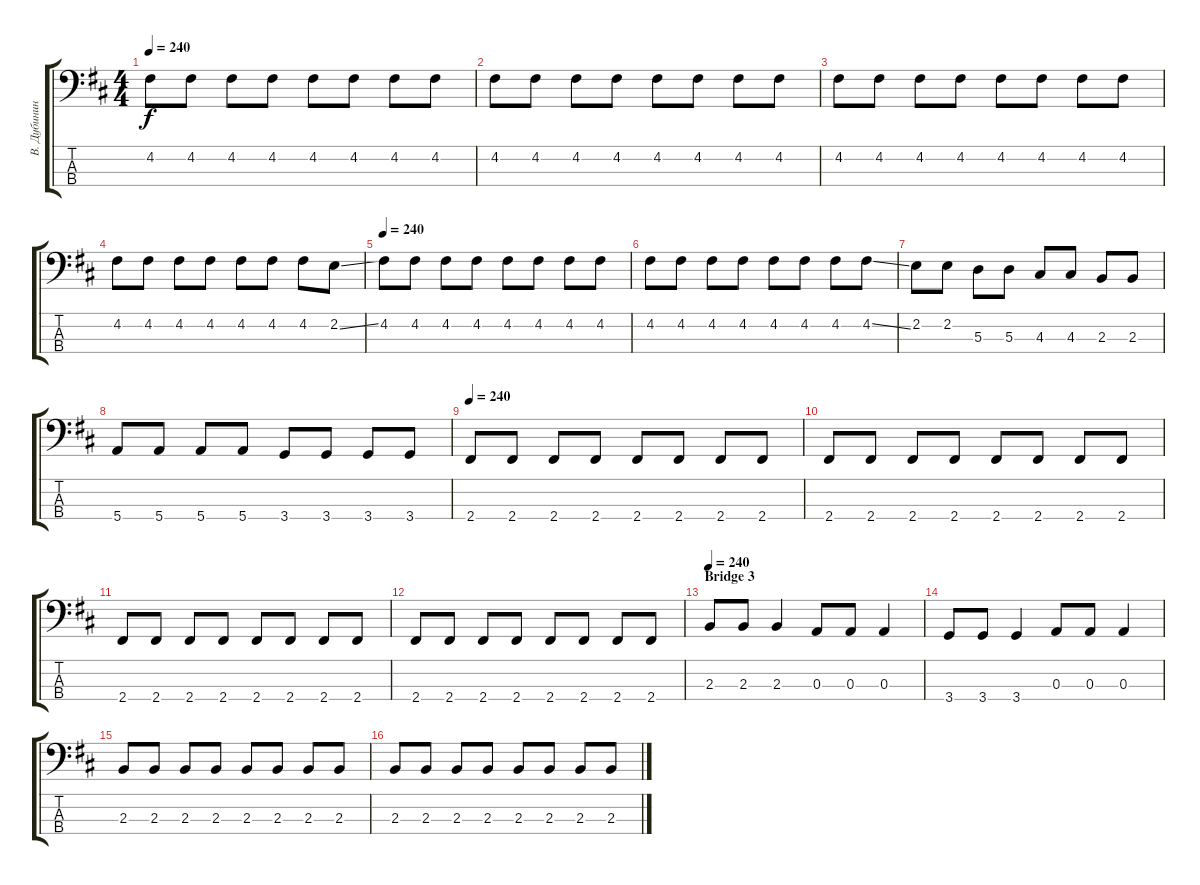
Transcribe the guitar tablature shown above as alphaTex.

\track ("В. Дубинин" "В. Дубинин") {instrument electricbassfinger}
\staff {score tabs}
\tuning (G2 D2 A1 E1) {hide}
\ts (4 4)
\tempo 240
\clef f4
\ks d
4.2.8{dy f} 4.2.8 4.2.8 4.2.8 4.2.8 4.2.8 4.2.8 4.2.8 |
4.2.8 4.2.8 4.2.8 4.2.8 4.2.8 4.2.8 4.2.8 4.2.8 |
4.2.8 4.2.8 4.2.8 4.2.8 4.2.8 4.2.8 4.2.8 4.2.8 |
4.2.8 4.2.8 4.2.8 4.2.8 4.2.8 4.2.8 4.2.8 2.2{ss}.8 |
\tempo 240
4.2.8 4.2.8 4.2.8 4.2.8 4.2.8 4.2.8 4.2.8 4.2.8 |
4.2.8 4.2.8 4.2.8 4.2.8 4.2.8 4.2.8 4.2.8 4.2{ss}.8 |
2.2.8 2.2.8 5.3.8 5.3.8 4.3.8 4.3.8 2.3.8 2.3.8 |
5.4.8 5.4.8 5.4.8 5.4.8 3.4.8 3.4.8 3.4.8 3.4.8 |
\tempo 240
2.4.8 2.4.8 2.4.8 2.4.8 2.4.8 2.4.8 2.4.8 2.4.8 |
2.4.8 2.4.8 2.4.8 2.4.8 2.4.8 2.4.8 2.4.8 2.4.8 |
2.4.8 2.4.8 2.4.8 2.4.8 2.4.8 2.4.8 2.4.8 2.4.8 |
2.4.8 2.4.8 2.4.8 2.4.8 2.4.8 2.4.8 2.4.8 2.4.8 |
\section ("" "Bridge 3")
\tempo 240
2.3.8 2.3.8 2.3.4 0.3.8 0.3.8 0.3.4 |
3.4.8 3.4.8 3.4.4 0.3.8 0.3.8 0.3.4 |
2.3.8 2.3.8 2.3.8 2.3.8 2.3.8 2.3.8 2.3.8 2.3.8 |
2.3.8 2.3.8 2.3.8 2.3.8 2.3.8 2.3.8 2.3.8 2.3.8
